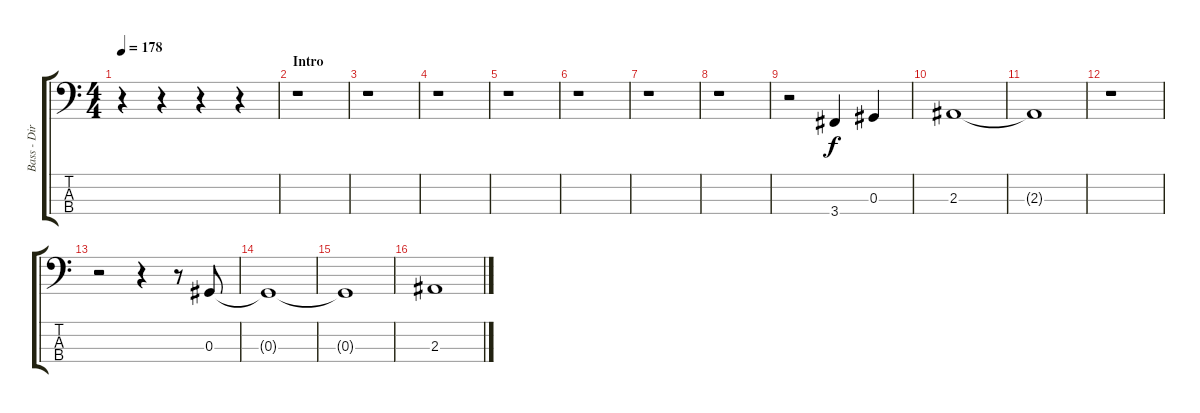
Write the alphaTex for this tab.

\track ("Bass - Dirk Schlächter" "Bass - Dir") {instrument electricbassfinger}
\staff {score tabs}
\tuning (Gb2 Db2 Ab1 Eb1) {hide}
\ts (4 4)
\tempo 178
\clef f4
\ks c
r.4{dy f instrument electricbassfinger} r.4 r.4 r.4 |
\section ("" "Intro")
r.1 |
r.1 |
r.1 |
r.1 |
r.1 |
r.1 |
r.1 |
r.2 3.4.4 0.3.4 |
2.3.1 |
2.3{t}.1 |
r.1 |
r.2 r.4 r.8 0.3.8 |
0.3{t}.1 |
0.3{t}.1 |
2.3.1
